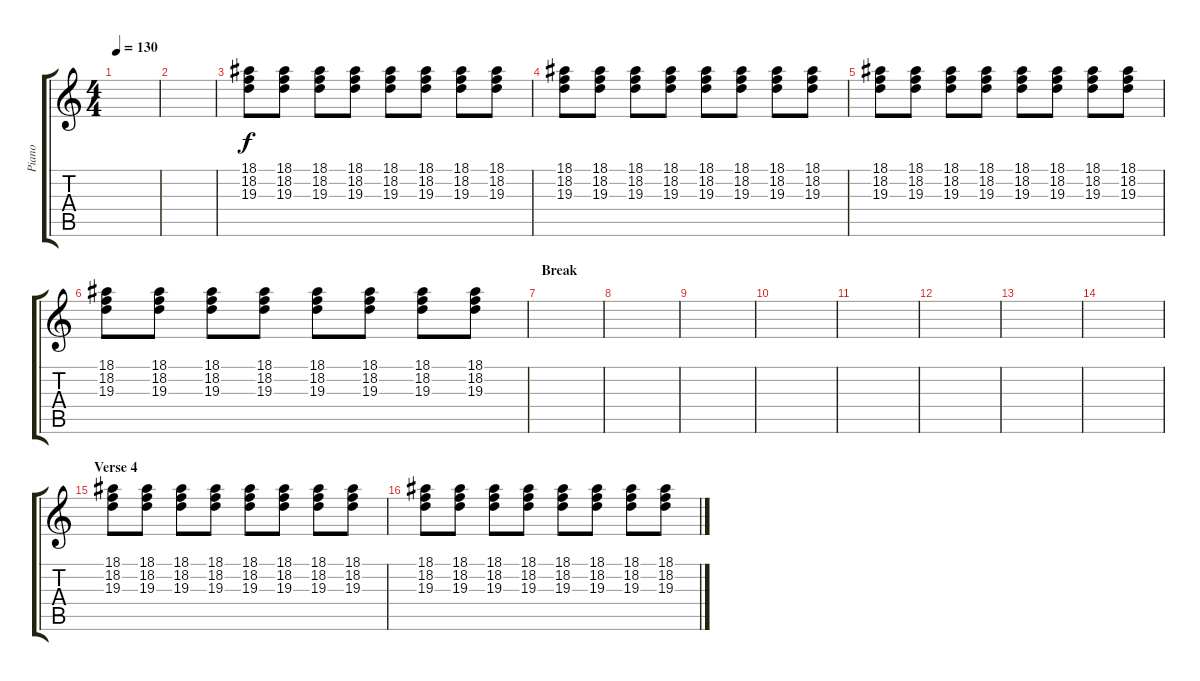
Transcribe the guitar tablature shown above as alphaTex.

\track ("Piano" "Piano") {instrument acousticgrandpiano}
\staff {score tabs}
\tuning (E4 B3 G3 D3 A2 E2) {hide}
\ts (4 4)
\tempo 130
\clef g2
\ks c
|
|
(18.1 18.2 19.3).8 (18.1 18.2 19.3).8 (18.1 18.2 19.3).8 (18.1 18.2 19.3).8 (18.1 18.2 19.3).8 (18.1 18.2 19.3).8 (18.1 18.2 19.3).8 (18.1 18.2 19.3).8 |
(18.1 18.2 19.3).8 (18.1 18.2 19.3).8 (18.1 18.2 19.3).8 (18.1 18.2 19.3).8 (18.1 18.2 19.3).8 (18.1 18.2 19.3).8 (18.1 18.2 19.3).8 (18.1 18.2 19.3).8 |
(18.1 18.2 19.3).8 (18.1 18.2 19.3).8 (18.1 18.2 19.3).8 (18.1 18.2 19.3).8 (18.1 18.2 19.3).8 (18.1 18.2 19.3).8 (18.1 18.2 19.3).8 (18.1 18.2 19.3).8 |
(18.1 18.2 19.3).8 (18.1 18.2 19.3).8 (18.1 18.2 19.3).8 (18.1 18.2 19.3).8 (18.1 18.2 19.3).8 (18.1 18.2 19.3).8 (18.1 18.2 19.3).8 (18.1 18.2 19.3).8 |
\section ("" "Break")
|
|
|
|
|
|
|
|
\section ("" "Verse 4")
(18.1 18.2 19.3).8 (18.1 18.2 19.3).8 (18.1 18.2 19.3).8 (18.1 18.2 19.3).8 (18.1 18.2 19.3).8 (18.1 18.2 19.3).8 (18.1 18.2 19.3).8 (18.1 18.2 19.3).8 |
(18.1 18.2 19.3).8 (18.1 18.2 19.3).8 (18.1 18.2 19.3).8 (18.1 18.2 19.3).8 (18.1 18.2 19.3).8 (18.1 18.2 19.3).8 (18.1 18.2 19.3).8 (18.1 18.2 19.3).8
